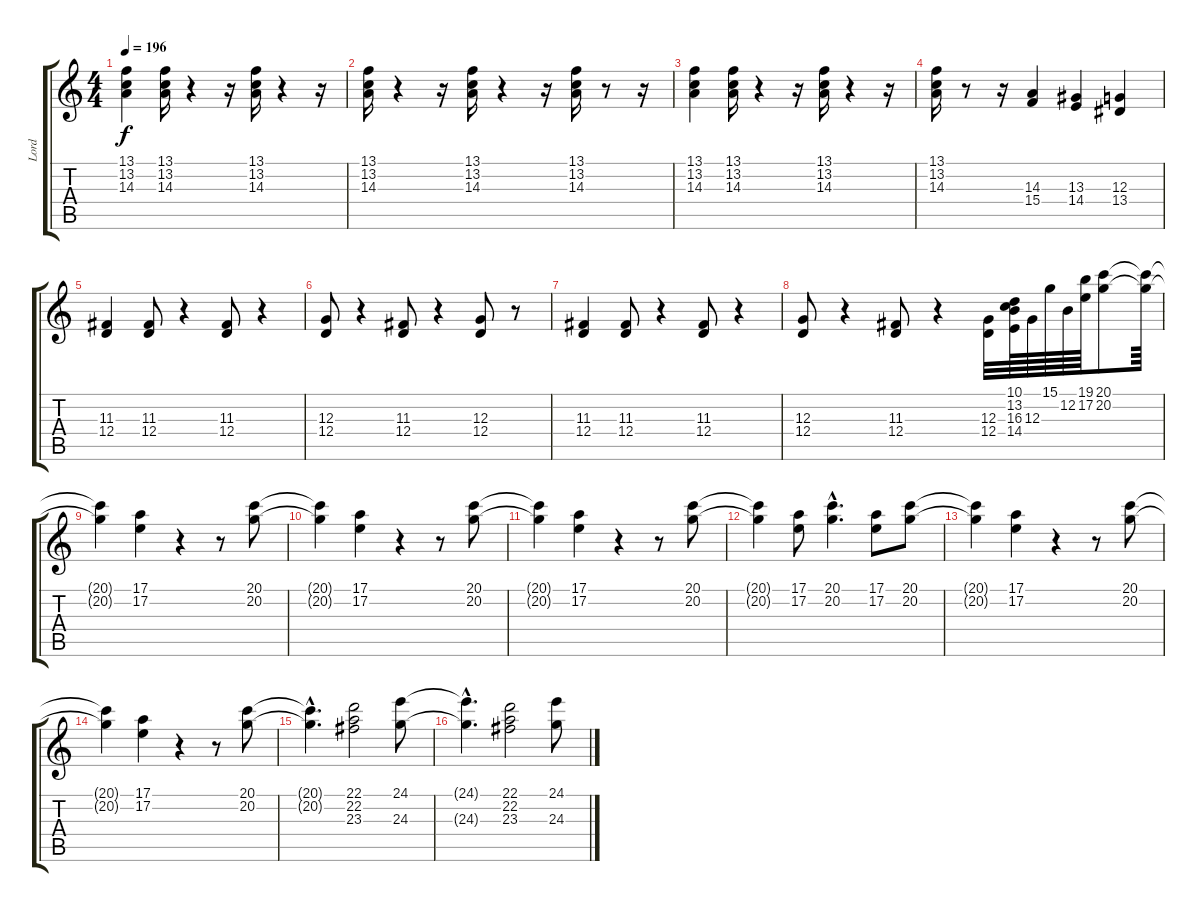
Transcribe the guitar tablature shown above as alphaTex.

\track ("Lord" "Lord") {instrument rockorgan}
\staff {score tabs}
\tuning (E4 B3 G3 D3 A2 E2) {hide}
\ts (4 4)
\tempo 196
\clef g2
\ks c
(13.1 13.2 14.3).4{dy f} (13.1 13.2 14.3).16 r.4 r.16 (13.1 13.2 14.3).16 r.4 r.16 |
(13.1 13.2 14.3).16 r.4 r.16 (13.1 13.2 14.3).16 r.4 r.16 (13.1 13.2 14.3).16 r.8 r.16 |
(13.1 13.2 14.3).4 (13.1 13.2 14.3).16 r.4 r.16 (13.1 13.2 14.3).16 r.4 r.16 |
(13.1 13.2 14.3).16 r.8 r.16 (14.3 15.4).4 (13.3 14.4).4 (12.3 13.4).4 |
(11.3 12.4).4 (11.3 12.4).8 r.4 (11.3 12.4).8 r.4 |
(12.3 12.4).8 r.4 (11.3 12.4).8 r.4 (12.3 12.4).8 r.8 |
(11.3 12.4).4 (11.3 12.4).8 r.4 (11.3 12.4).8 r.4 |
(12.3 12.4).8 r.4 (11.3 12.4).8 r.4 (12.3 12.4).32 (10.1 13.2 16.3 14.4).64 12.3.64 15.1.64 12.2.64 (19.1 17.2).64 (20.1 20.2).8 (20.1{t} 20.2{t}).64 |
(20.1{t} 20.2{t}).4 (17.1 17.2).4 r.4 r.8 (20.1 20.2).8 |
(20.1{t} 20.2{t}).4 (17.1 17.2).4 r.4 r.8 (20.1 20.2).8 |
(20.1{t} 20.2{t}).4 (17.1 17.2).4 r.4 r.8 (20.1 20.2).8 |
(20.1{t} 20.2{t}).4 (17.1 17.2).8 (20.1{hac} 20.2{hac}).4{d} (17.1 17.2).8 (20.1 20.2).8 |
(20.1{t} 20.2{t}).4 (17.1 17.2).4 r.4 r.8 (20.1 20.2).8 |
(20.1{t} 20.2{t}).4 (17.1 17.2).4 r.4 r.8 (20.1 20.2).8 |
(20.1{hac t} 20.2{hac t}).4{d} (22.1 22.2 23.3).2 (24.1 24.3).8 |
(24.1{hac t} 24.3{hac t}).4{d} (22.1 22.2 23.3).2 (24.1 24.3).8
